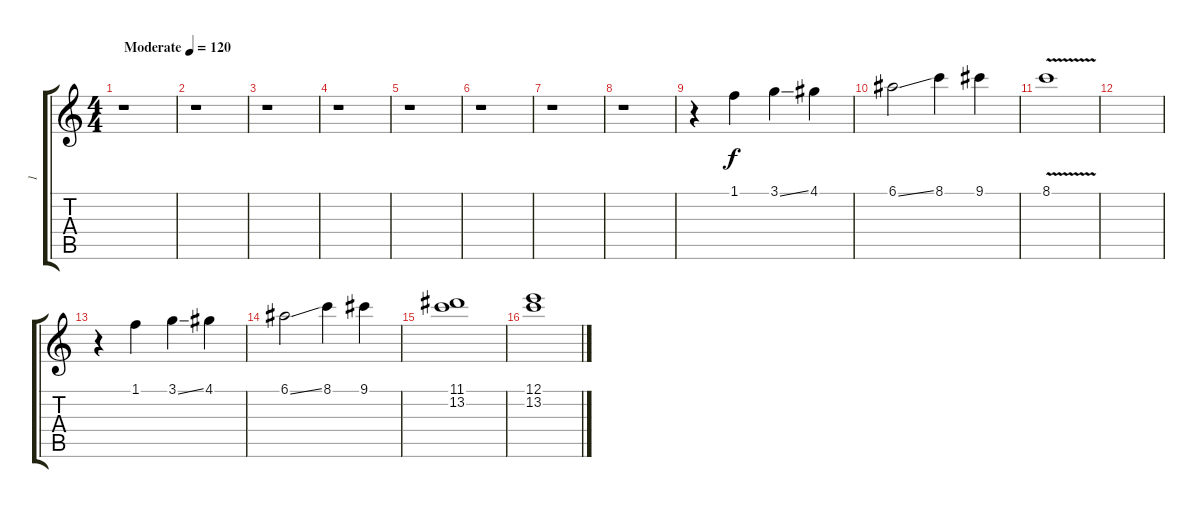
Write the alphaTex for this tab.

\track ("1" "1") {instrument acousticguitarnylon}
\staff {score tabs}
\tuning (E4 B3 G3 D3 A2 E2) {hide}
\ts (4 4)
\tempo (120 "Moderate")
\clef g2
\ks c
r.1{dy f instrument acousticguitarnylon} |
r.1 |
r.1 |
r.1 |
r.1 |
r.1 |
r.1 |
r.1 |
r.4 1.1.4 3.1{ss}.4 4.1.4 |
6.1{ss}.2 8.1.4 9.1.4 |
8.1{v}.1 |
|
r.4 1.1.4 3.1{ss}.4 4.1.4 |
6.1{ss}.2 8.1.4 9.1.4 |
(11.1 13.2).1 |
(12.1 13.2).1
